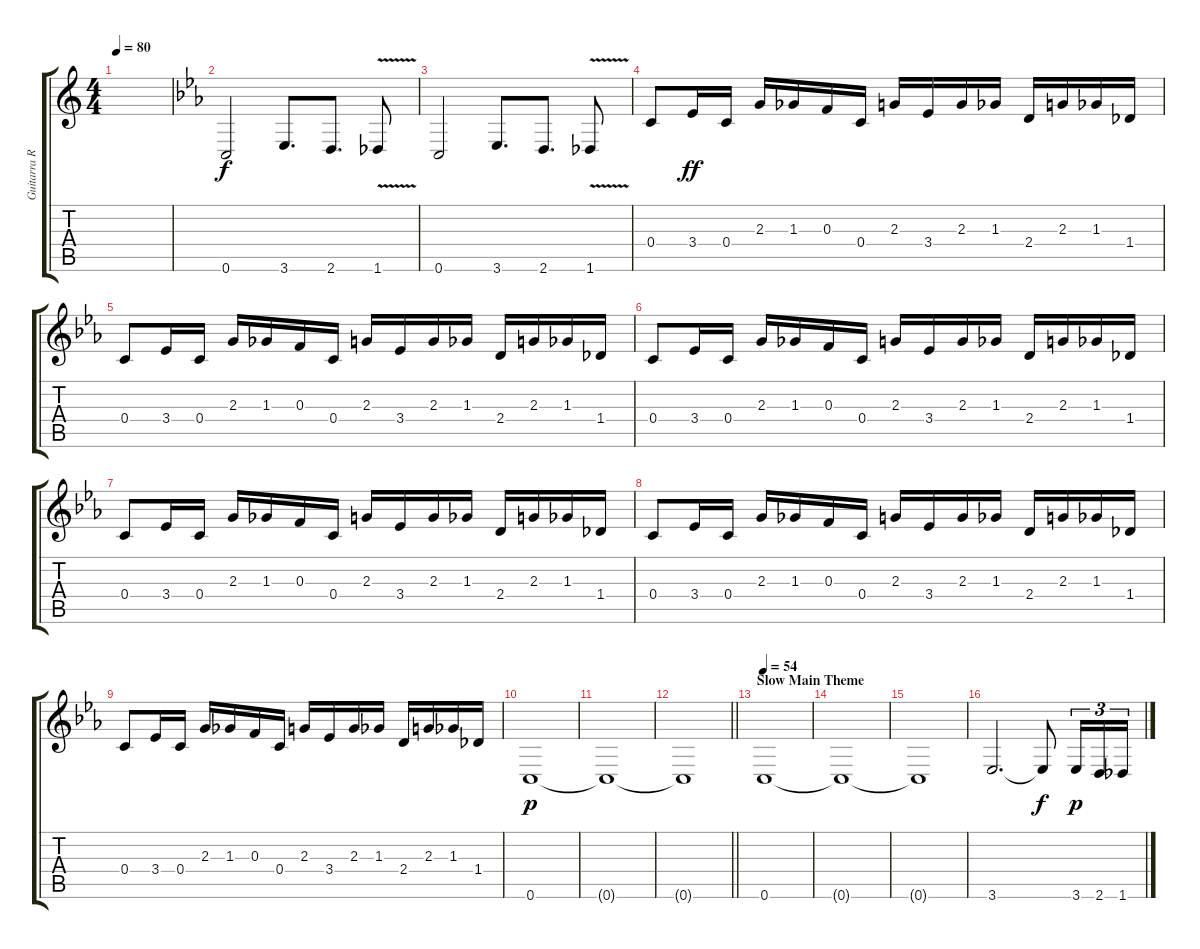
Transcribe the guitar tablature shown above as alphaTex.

\track ("Guitarra Ritmica" "Guitarra R") {instrument distortionguitar}
\staff {score tabs}
\tuning (D4 A3 F3 C3 G2 C2) {hide}
\ts (4 4)
\tempo 80
\clef g2
\ks c
|
\ks eb
0.6.2 3.6.8{d} 2.6.8{d} 1.6{v}.8 |
0.6.2 3.6.8{d} 2.6.8{d} 1.6{v}.8 |
0.4.8 3.4.16{dy ff} 0.4.16 2.3.16 1.3.16 0.3.16 0.4.16 2.3.16 3.4.16 2.3.16 1.3.16 2.4.16 2.3.16 1.3.16 1.4.16 |
0.4.8 3.4.16 0.4.16 2.3.16 1.3.16 0.3.16 0.4.16 2.3.16 3.4.16 2.3.16 1.3.16 2.4.16 2.3.16 1.3.16 1.4.16 |
0.4.8 3.4.16 0.4.16 2.3.16 1.3.16 0.3.16 0.4.16 2.3.16 3.4.16 2.3.16 1.3.16 2.4.16 2.3.16 1.3.16 1.4.16 |
0.4.8 3.4.16 0.4.16 2.3.16 1.3.16 0.3.16 0.4.16 2.3.16 3.4.16 2.3.16 1.3.16 2.4.16 2.3.16 1.3.16 1.4.16 |
0.4.8 3.4.16 0.4.16 2.3.16 1.3.16 0.3.16 0.4.16 2.3.16 3.4.16 2.3.16 1.3.16 2.4.16 2.3.16 1.3.16 1.4.16 |
0.4.8 3.4.16 0.4.16 2.3.16 1.3.16 0.3.16 0.4.16 2.3.16 3.4.16 2.3.16 1.3.16 2.4.16 2.3.16 1.3.16 1.4.16 |
0.6.1{dy p} |
0.6{t}.1 |
\barLineRight lightlight
0.6{t}.1 |
\section ("" "Slow Main Theme")
\tempo 54
0.6.1 |
0.6{t}.1 |
0.6{t}.1 |
3.6.2{d} 3.6{t}.8{dy f} 3.6.16{tu (3 2) dy p} 2.6.16{tu (3 2)} 1.6.16{tu (3 2)}
